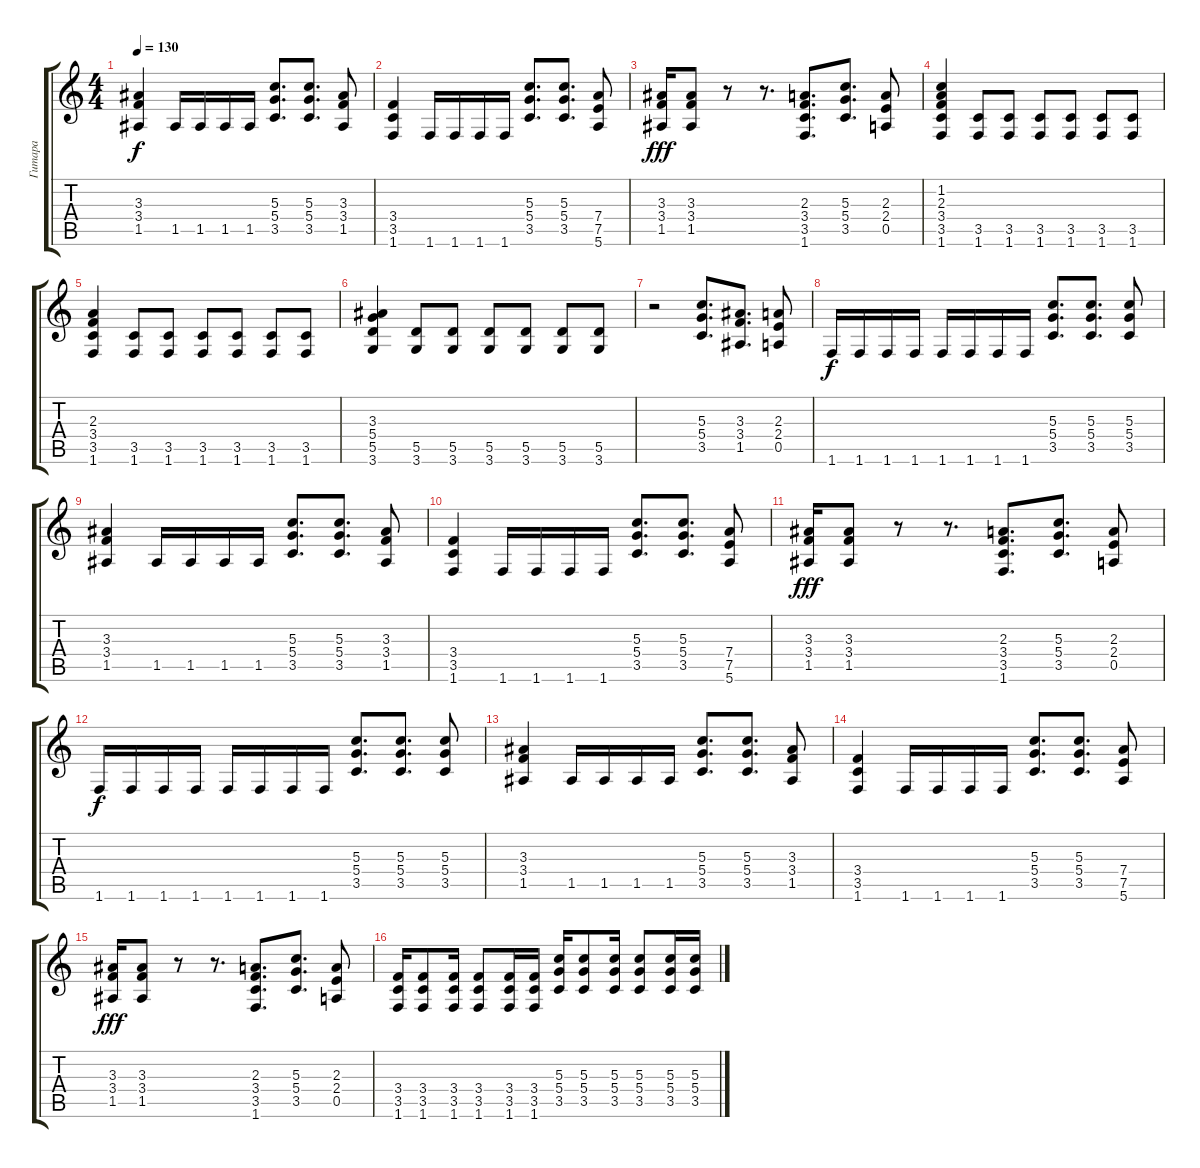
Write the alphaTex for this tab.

\track ("Гитара" "Гитара") {instrument distortionguitar}
\staff {score tabs}
\tuning (E4 B3 G3 D3 A2 E2) {hide}
\ts (4 4)
\tempo 130
\clef g2
\ks c
(3.3 3.4 1.5).4{dy f} 1.5.16 1.5.16 1.5.16 1.5.16 (5.3 5.4 3.5).8{d} (5.3 5.4 3.5).8{d} (3.3 3.4 1.5).8 |
(3.4 3.5 1.6).4 1.6.16 1.6.16 1.6.16 1.6.16 (5.3 5.4 3.5).8{d} (5.3 5.4 3.5).8{d} (7.4 7.5 5.6).8 |
(3.3 3.4 1.5).16{dy fff} (3.3 3.4 1.5).8 r.8 r.8{d} (2.3 3.4 3.5 1.6).8{d} (5.3 5.4 3.5).8{d} (2.3 2.4 0.5).8 |
(1.2 2.3 3.4 3.5 1.6).4 (3.5 1.6).8 (3.5 1.6).8 (3.5 1.6).8 (3.5 1.6).8 (3.5 1.6).8 (3.5 1.6).8 |
(2.3 3.4 3.5 1.6).4 (3.5 1.6).8 (3.5 1.6).8 (3.5 1.6).8 (3.5 1.6).8 (3.5 1.6).8 (3.5 1.6).8 |
(3.3 5.4 5.5 3.6).4 (5.5 3.6).8 (5.5 3.6).8 (5.5 3.6).8 (5.5 3.6).8 (5.5 3.6).8 (5.5 3.6).8 |
r.2 (5.3 5.4 3.5).8{d} (3.3 3.4 1.5).8{d} (2.3 2.4 0.5).8 |
1.6.16{dy f} 1.6.16 1.6.16 1.6.16 1.6.16 1.6.16 1.6.16 1.6.16 (5.3 5.4 3.5).8{d} (5.3 5.4 3.5).8{d} (5.3 5.4 3.5).8 |
(3.3 3.4 1.5).4 1.5.16 1.5.16 1.5.16 1.5.16 (5.3 5.4 3.5).8{d} (5.3 5.4 3.5).8{d} (3.3 3.4 1.5).8 |
(3.4 3.5 1.6).4 1.6.16 1.6.16 1.6.16 1.6.16 (5.3 5.4 3.5).8{d} (5.3 5.4 3.5).8{d} (7.4 7.5 5.6).8 |
(3.3 3.4 1.5).16{dy fff} (3.3 3.4 1.5).8 r.8 r.8{d} (2.3 3.4 3.5 1.6).8{d} (5.3 5.4 3.5).8{d} (2.3 2.4 0.5).8 |
1.6.16{dy f} 1.6.16 1.6.16 1.6.16 1.6.16 1.6.16 1.6.16 1.6.16 (5.3 5.4 3.5).8{d} (5.3 5.4 3.5).8{d} (5.3 5.4 3.5).8 |
(3.3 3.4 1.5).4 1.5.16 1.5.16 1.5.16 1.5.16 (5.3 5.4 3.5).8{d} (5.3 5.4 3.5).8{d} (3.3 3.4 1.5).8 |
(3.4 3.5 1.6).4 1.6.16 1.6.16 1.6.16 1.6.16 (5.3 5.4 3.5).8{d} (5.3 5.4 3.5).8{d} (7.4 7.5 5.6).8 |
(3.3 3.4 1.5).16{dy fff} (3.3 3.4 1.5).8 r.8 r.8{d} (2.3 3.4 3.5 1.6).8{d} (5.3 5.4 3.5).8{d} (2.3 2.4 0.5).8 |
(3.4 3.5 1.6).16 (3.4 3.5 1.6).8 (3.4 3.5 1.6).16 (3.4 3.5 1.6).8 (3.4 3.5 1.6).16 (3.4 3.5 1.6).16 (5.3 5.4 3.5).16 (5.3 5.4 3.5).8 (5.3 5.4 3.5).16 (5.3 5.4 3.5).8 (5.3 5.4 3.5).16 (5.3 5.4 3.5).16
